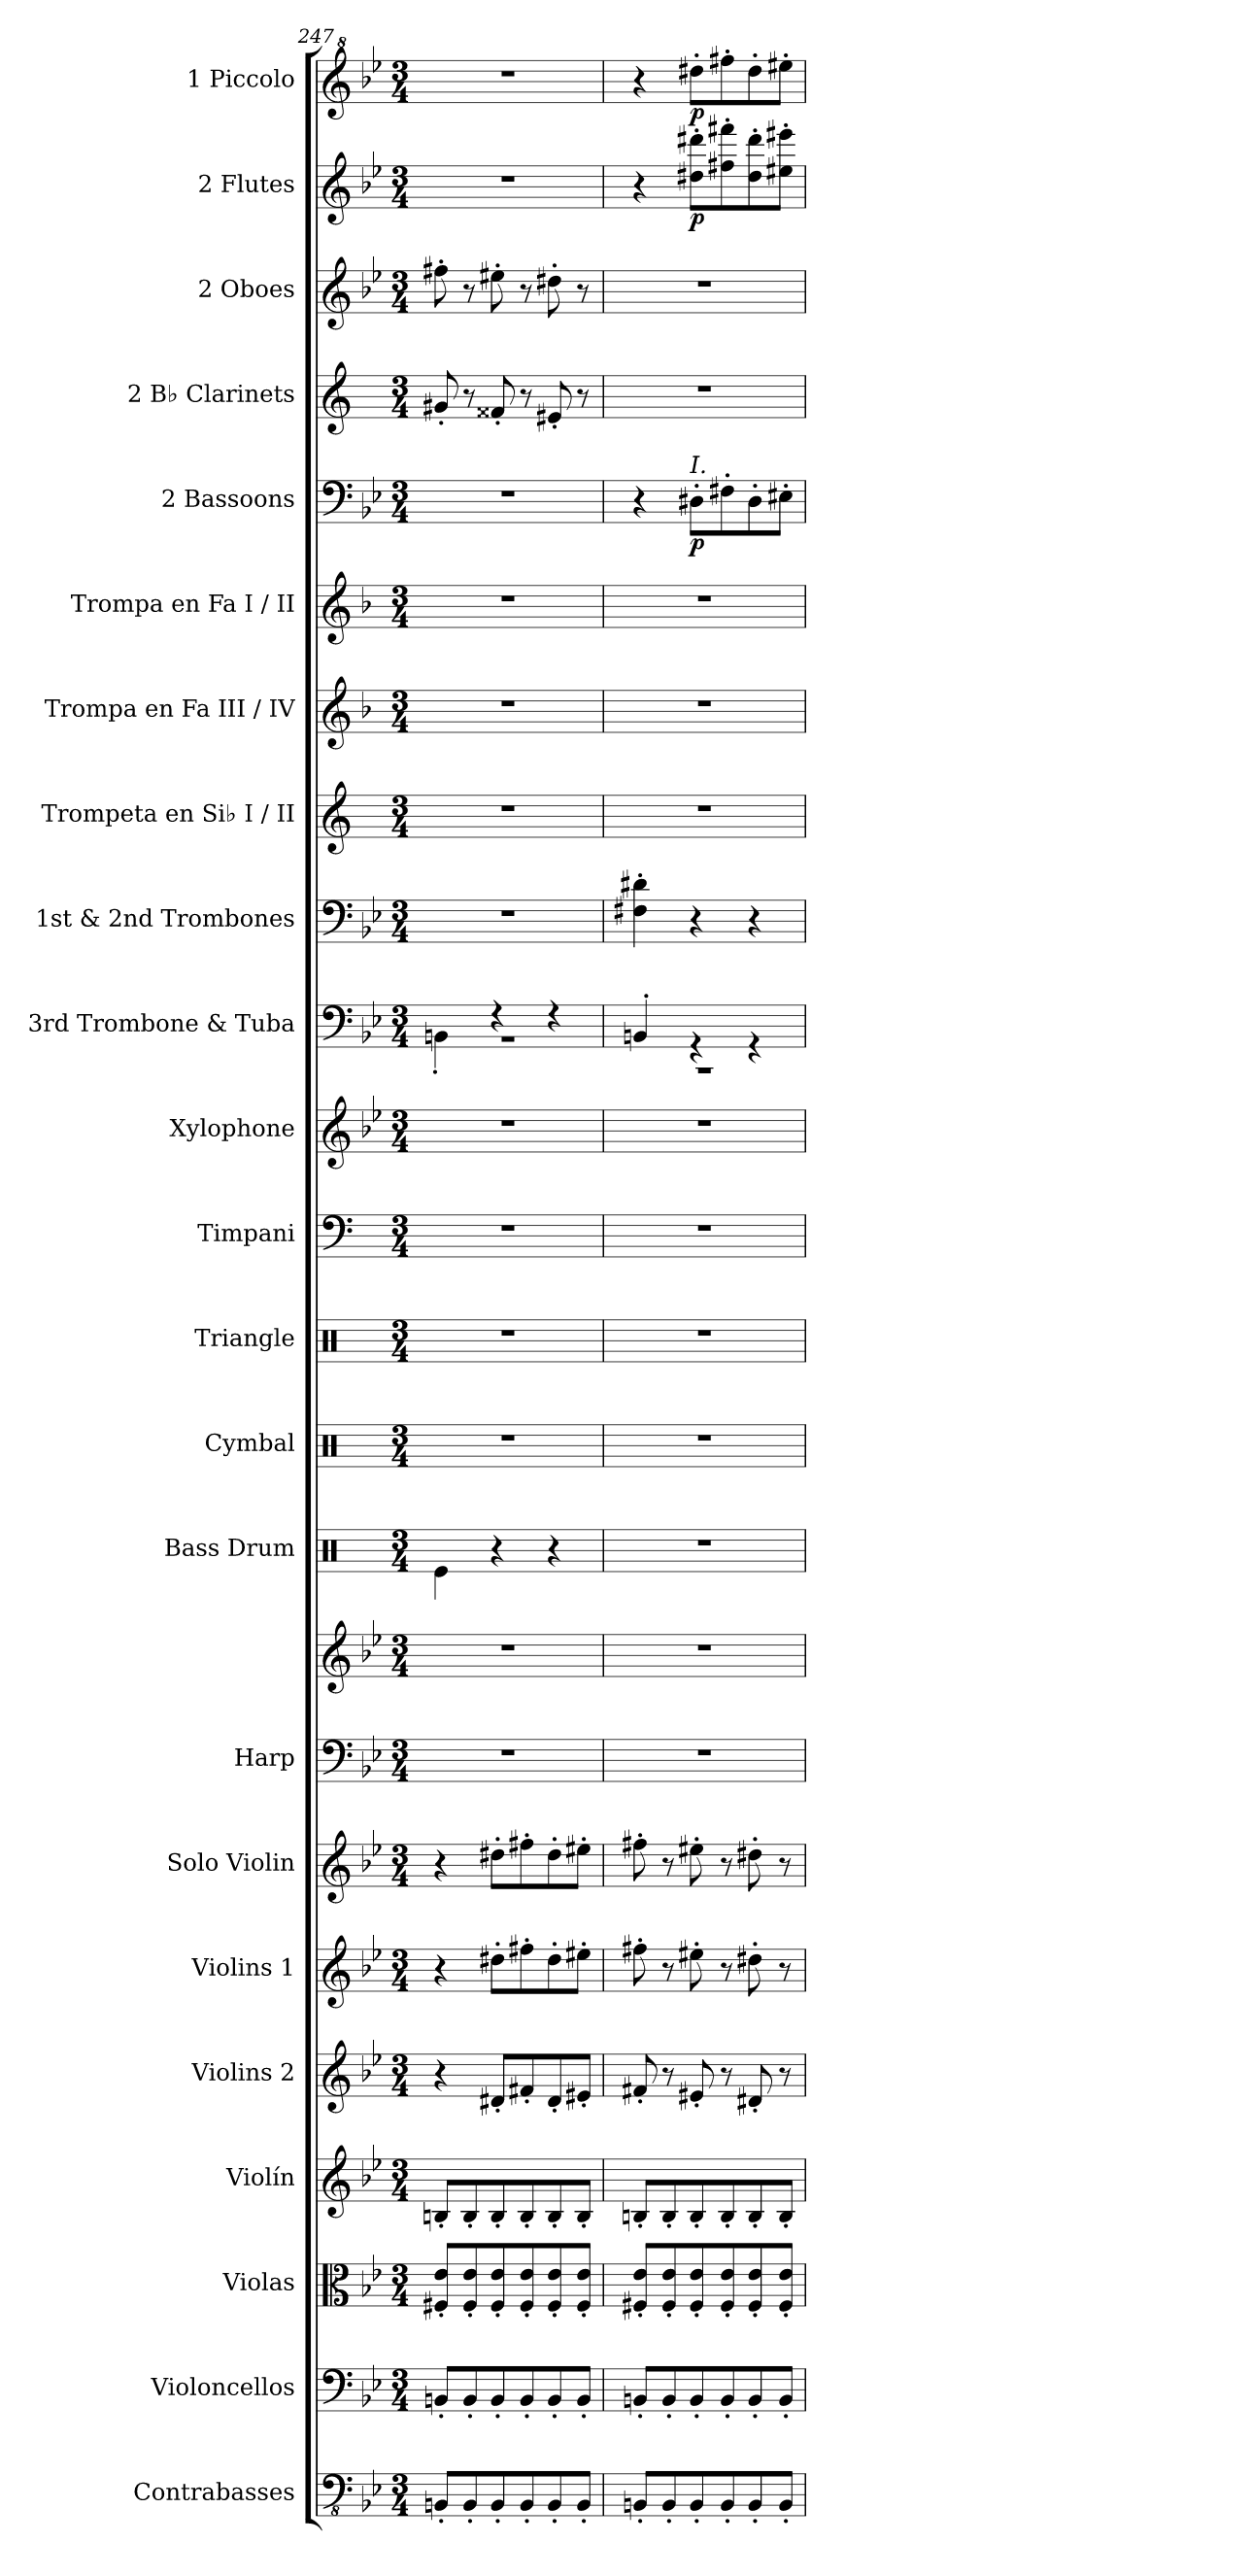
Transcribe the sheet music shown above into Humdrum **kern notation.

**kern	**kern	**kern	**kern	**kern	**kern	**kern	**kern	**kern	**kern	**kern	**kern	**kern	**kern	**kern	**kern	**kern	**kern	**kern	**kern	**dynam	**kern	**kern	**kern	**dynam	**kern	**dynam
*part23	*part22	*part21	*part20	*part19	*part18	*part17	*part16	*part16	*part15	*part14	*part13	*part12	*part11	*part10	*part9	*part8	*part7	*part6	*part5	*part5	*part4	*part3	*part2	*part2	*part1	*part1
*staff24	*staff23	*staff22	*staff21	*staff20	*staff19	*staff18	*staff17	*staff16	*staff15	*staff14	*staff13	*staff12	*staff11	*staff10	*staff9	*staff8	*staff7	*staff6	*staff5	*staff5	*staff4	*staff3	*staff2	*staff2	*staff1	*staff1
*I"Contrabasses	*I"Violoncellos	*I"Violas	*I"Violín	*I"Violins 2	*I"Violins 1	*I"Solo Violin	*I"Harp	*	*I"Bass Drum	*I"Cymbal	*I"Triangle	*I"Timpani	*I"Xylophone	*I"3rd Trombone     &amp; Tuba	*I"1st &amp; 2nd Trombones	*I"Trompeta en Si♭  I / II	*I"Trompa en Fa   III / IV	*I"Trompa en Fa I / II	*I"2 Bassoons	*	*I"2 B♭ Clarinets	*I"2 Oboes	*I"2 Flutes	*	*I"1 Piccolo	*
*I'Cbs.	*I'Vlcs.	*I'Vlas.	*I'Vln.	*I'Vlns. 2	*I'Vlns. 1	*I'S. Vln.	*I'Hrp.	*	*I'B. Dr.	*I'Cym.	*I'Trgl.	*I'Timp.	*I'Xyl.	*I'3rd Trb. &amp; Tba.	*I'1st &amp; 2nd    Trbs.	*I'Tpt. Si♭  I / II	*I'Trmp. Fa   III / IV	*I'Trmp. Fa I / II	*I'2 Bsns.	*	*I'2 B♭ Cls.	*I'2 Obs.	*I'2 Fls.	*	*I'1 Picc.	*
*clefFv4	*clefF4	*clefC3	*clefG2	*clefG2	*clefG2	*clefG2	*clefF4	*clefG2	*clefX	*clefX	*clefX	*clefF4	*clefG2	*clefF4	*clefF4	*clefG2	*clefG2	*clefG2	*clefF4	*	*clefG2	*clefG2	*clefG2	*	*clefG^2	*
*	*	*	*	*	*	*	*	*	*	*	*	*	*ITrd-7c-12	*	*	*ITrd1c2	*ITrd4c7	*ITrd4c7	*	*	*ITrd1c2	*	*	*	*ITrd-7c-12	*
*k[b-e-]	*k[b-e-]	*k[b-e-]	*k[b-e-]	*k[b-e-]	*k[b-e-]	*k[b-e-]	*k[b-e-]	*k[b-e-]	*k[]	*k[]	*k[]	*k[]	*k[b-e-]	*k[b-e-]	*k[b-e-]	*k[b-e-]	*k[b-e-]	*k[b-e-]	*k[b-e-]	*	*k[b-e-]	*k[b-e-]	*k[b-e-]	*	*k[b-e-]	*
*M3/4	*M3/4	*M3/4	*M3/4	*M3/4	*M3/4	*M3/4	*M3/4	*M3/4	*M3/4	*M3/4	*M3/4	*M3/4	*M3/4	*M3/4	*M3/4	*M3/4	*M3/4	*M3/4	*M3/4	*	*M3/4	*M3/4	*M3/4	*	*M3/4	*
=247	=247	=247	=247	=247	=247	=247	=247	=247	=247	=247	=247	=247	=247	=247	=247	=247	=247	=247	=247	=247	=247	=247	=247	=247	=247	=247
*	*	*	*	*	*	*	*	*	*	*	*	*	*	*^	*	*	*	*	*	*	*	*	*	*	*	*
8BBBn'/L	8BBn'/L	8F#X/' 8e-/'L	8Bn'/L	4r	4r	4r	2.r	2.r	4Re\	2.r	2.r	2.r	2.r	2.rBB	4BBn'\	2.r	2.r	2.r	2.r	2.r	.	8f#X'/	8ff#X'\	2.r	.	2.r	.
8BBB'/	8BB'/	8F#/' 8e-/'	8B'/	.	.	.	.	.	.	.	.	.	.	.	.	.	.	.	.	.	.	8r	8r	.	.	.	.
8BBB'/	8BB'/	8F#/' 8e-/'	8B'/	8d#X'/L	8dd#X'\L	8dd#X'\L	.	.	4r	.	.	.	.	.	4rF	.	.	.	.	.	.	8e#X'/	8ee#X'\	.	.	.	.
8BBB'/	8BB'/	8F#/' 8e-/'	8B'/	8f#X'/	8ff#X'\	8ff#X'\	.	.	.	.	.	.	.	.	.	.	.	.	.	.	.	8r	8r	.	.	.	.
8BBB'/	8BB'/	8F#/' 8e-/'	8B'/	8d#'/	8dd#'\	8dd#'\	.	.	4r	.	.	.	.	.	4rF	.	.	.	.	.	.	8d#X'/	8dd#X'\	.	.	.	.
8BBB'/J	8BB'/J	8F#/' 8e-/'J	8B'/J	8e#X'/J	8ee#X'\J	8ee#X'\J	.	.	.	.	.	.	.	.	.	.	.	.	.	.	.	8r	8r	.	.	.	.
=248	=248	=248	=248	=248	=248	=248	=248	=248	=248	=248	=248	=248	=248	=248	=248	=248	=248	=248	=248	=248	=248	=248	=248	=248	=248	=248	=248
8BBBn'/L	8BBn'/L	8F#X/' 8e-/'L	8Bn'/L	8f#X'/	8ff#X'\	8ff#X'\	2.r	2.r	2.r	2.r	2.r	2.r	2.r	4BBn'/	2.r	4F#X\' 4d#X\'	2.r	2.r	2.r	4r	.	2.r	2.r	4r	.	4r	.
8BBB'/	8BB'/	8F#/' 8e-/'	8B'/	8r	8r	8r	.	.	.	.	.	.	.	.	.	.	.	.	.	.	.	.	.	.	.	.	.
!	!	!	!	!	!	!	!	!	!	!	!	!	!	!	!	!	!	!	!	!LO:TX:a:i:t=I.	!	!	!	!	!	!	!
!	!	!	!	!	!	!	!	!	!	!	!	!	!	!	!	!	!	!	!	!	!LO:DY:b	!	!	!	!LO:DY:b	!	!LO:DY:b
8BBB'/	8BB'/	8F#/' 8e-/'	8B'/	8e#X'/	8ee#X'\	8ee#X'\	.	.	.	.	.	.	.	4rGG	.	4r	.	.	.	8D#X'\L	p	.	.	8dd#X\' 8ddd#X\'L	p	8dddd#X'\L	p
8BBB'/	8BB'/	8F#/' 8e-/'	8B'/	8r	8r	8r	.	.	.	.	.	.	.	.	.	.	.	.	.	8F#X'\	.	.	.	8ff#X\' 8fff#X\'	.	8ffff#X'\	.
8BBB'/	8BB'/	8F#/' 8e-/'	8B'/	8d#X'/	8dd#X'\	8dd#X'\	.	.	.	.	.	.	.	4rGG	.	4r	.	.	.	8D#'\	.	.	.	8dd#\' 8ddd#\'	.	8dddd#'\	.
8BBB'/J	8BB'/J	8F#/' 8e-/'J	8B'/J	8r	8r	8r	.	.	.	.	.	.	.	.	.	.	.	.	.	8E#X'\J	.	.	.	8ee#X\' 8eee#X\'J	.	8eeee#X'\J	.
*	*	*	*	*	*	*	*	*	*	*	*	*	*	*v	*v	*	*	*	*	*	*	*	*	*	*	*	*
=	=	=	=	=	=	=	=	=	=	=	=	=	=	=	=	=	=	=	=	=	=	=	=	=	=	=
*-	*-	*-	*-	*-	*-	*-	*-	*-	*-	*-	*-	*-	*-	*-	*-	*-	*-	*-	*-	*-	*-	*-	*-	*-	*-	*-
